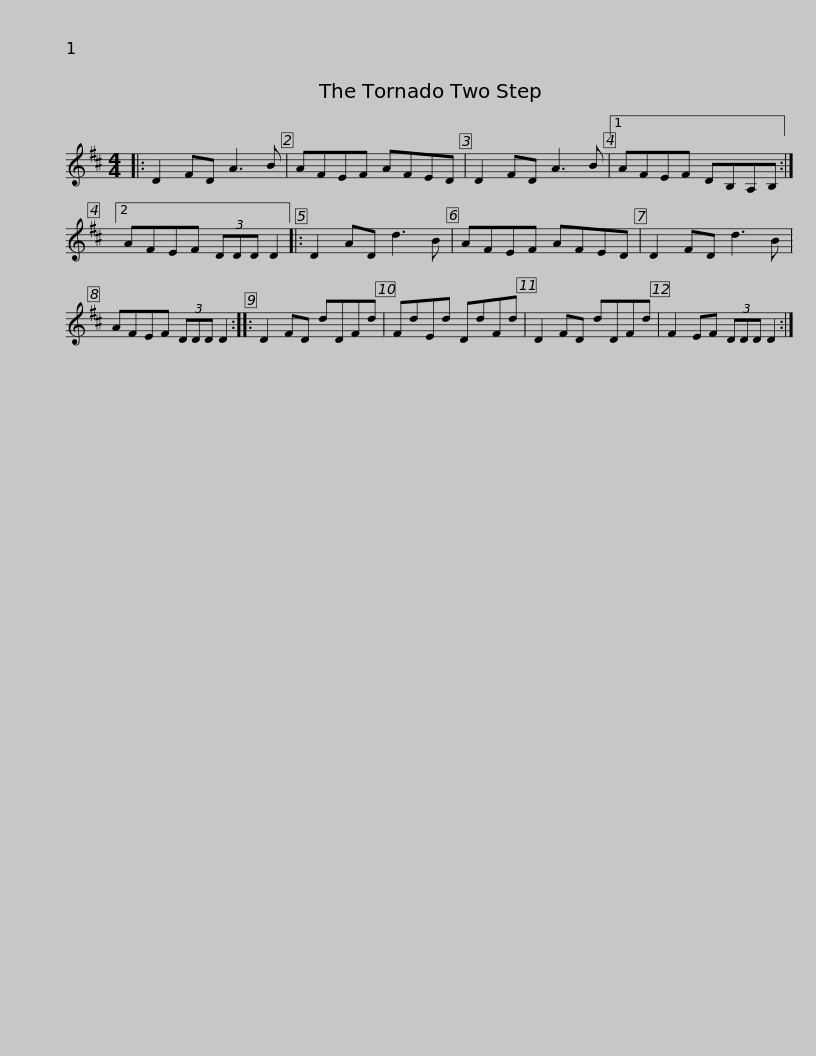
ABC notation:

X:1
L:1/8
M:4/4
I:linebreak $
K:D
V:1 treble
V:1
|: D2 FD A3 B | AFEF AFED | D2 FD A3 B |1 AFEF DB,A,B, :|2 AFEF (3DDD D2 |: %5
 D2 AD d3 B |$ AFEF AFED | D2 FD d3 B | AFEF (3DDD D2 :: D2 FD dDFd | %10
 FdEd DdFd | D2 FD dDFd |$ F2 EF (3DDD D2 :| %13
